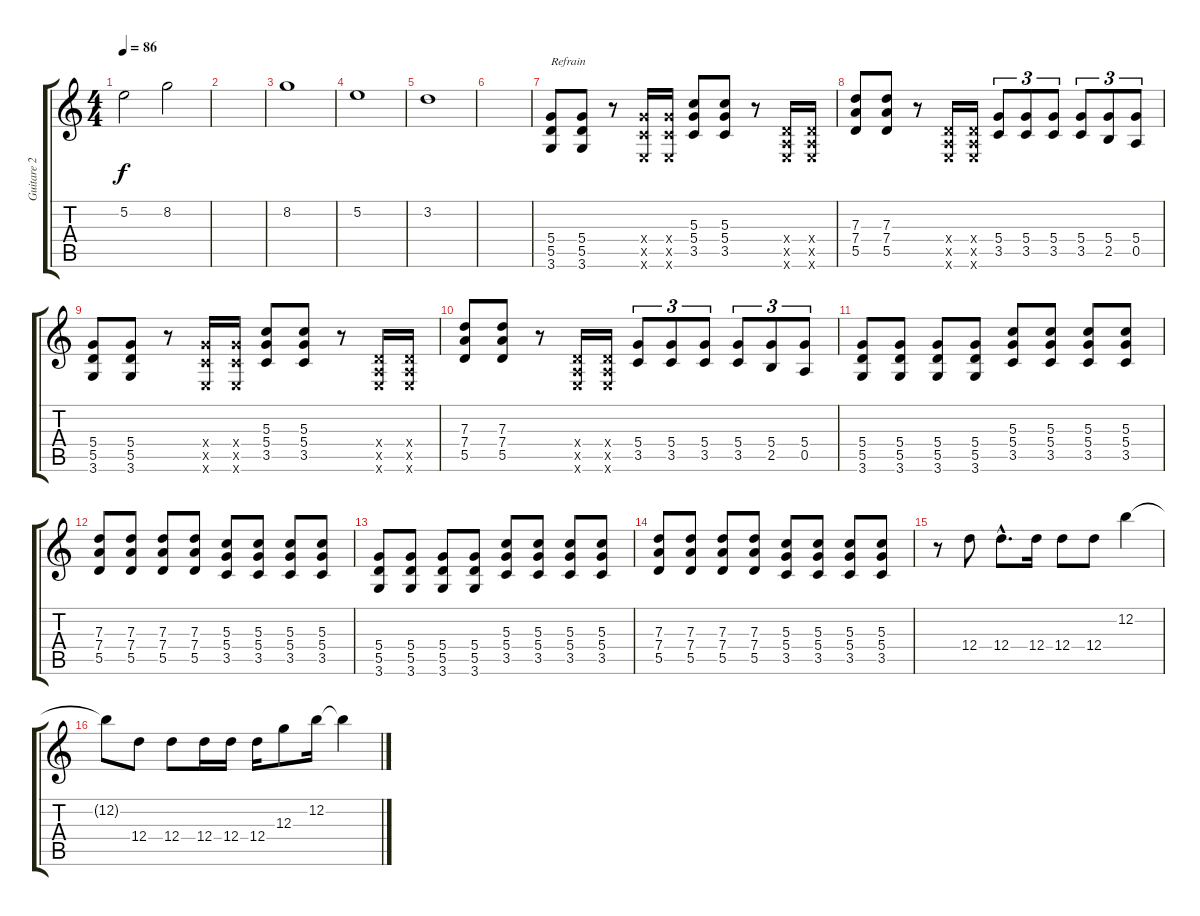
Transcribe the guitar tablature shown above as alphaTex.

\track ("Guitare 2" "Guitare 2") {instrument acousticguitarsteel}
\staff {score tabs}
\tuning (E4 B3 G3 D3 A2 E2) {hide}
\ts (4 4)
\tempo 86
\clef g2
\ks c
5.2.2{dy f} 8.2.2 |
|
8.2.1 |
5.2.1 |
3.2.1 |
|
(5.4 5.5 3.6).8{txt "Refrain" volume 14 instrument distortionguitar} (5.4 5.5 3.6).8 r.8 (5.4{x} 3.5{x} 0.6{x}).16 (5.4{x} 3.5{x} 0.6{x}).16 (5.3 5.4 3.5).8 (5.3 5.4 3.5).8 r.8 (0.4{x} 0.5{x} 0.6{x}).16 (0.4{x} 0.5{x} 0.6{x}).16 |
(7.3 7.4 5.5).8{volume 14 instrument distortionguitar} (7.3 7.4 5.5).8 r.8 (0.4{x} 0.5{x} 0.6{x}).16 (0.4{x} 0.5{x} 0.6{x}).16 (5.4 3.5).8{tu (3 2)} (5.4 3.5).8{tu (3 2)} (5.4 3.5).8{tu (3 2)} (5.4 3.5).8{tu (3 2)} (5.4 2.5).8{tu (3 2)} (5.4 0.5).8{tu (3 2)} |
(5.4 5.5 3.6).8{volume 14 instrument distortionguitar} (5.4 5.5 3.6).8 r.8 (5.4{x} 3.5{x} 0.6{x}).16 (5.4{x} 3.5{x} 0.6{x}).16 (5.3 5.4 3.5).8 (5.3 5.4 3.5).8 r.8 (0.4{x} 0.5{x} 0.6{x}).16 (0.4{x} 0.5{x} 0.6{x}).16 |
(7.3 7.4 5.5).8{volume 14 instrument distortionguitar} (7.3 7.4 5.5).8 r.8 (0.4{x} 0.5{x} 0.6{x}).16 (0.4{x} 0.5{x} 0.6{x}).16 (5.4 3.5).8{tu (3 2)} (5.4 3.5).8{tu (3 2)} (5.4 3.5).8{tu (3 2)} (5.4 3.5).8{tu (3 2)} (5.4 2.5).8{tu (3 2)} (5.4 0.5).8{tu (3 2)} |
(5.4 5.5 3.6).8{instrument distortionguitar} (5.4 5.5 3.6).8 (5.4 5.5 3.6).8 (5.4 5.5 3.6).8 (5.3 5.4 3.5).8 (5.3 5.4 3.5).8 (5.3 5.4 3.5).8 (5.3 5.4 3.5).8 |
(7.3 7.4 5.5).8{instrument distortionguitar} (7.3 7.4 5.5).8 (7.3 7.4 5.5).8 (7.3 7.4 5.5).8 (5.3 5.4 3.5).8 (5.3 5.4 3.5).8 (5.3 5.4 3.5).8 (5.3 5.4 3.5).8 |
(5.4 5.5 3.6).8{instrument distortionguitar} (5.4 5.5 3.6).8 (5.4 5.5 3.6).8 (5.4 5.5 3.6).8 (5.3 5.4 3.5).8 (5.3 5.4 3.5).8 (5.3 5.4 3.5).8 (5.3 5.4 3.5).8 |
(7.3 7.4 5.5).8{instrument distortionguitar} (7.3 7.4 5.5).8 (7.3 7.4 5.5).8 (7.3 7.4 5.5).8 (5.3 5.4 3.5).8 (5.3 5.4 3.5).8 (5.3 5.4 3.5).8 (5.3 5.4 3.5).8 |
r.8{volume 16 instrument overdrivenguitar} 12.4.8 12.4{hac}.8{d} 12.4.16 12.4.8 12.4.8 12.2.4 |
12.2{t}.8{volume 16 instrument overdrivenguitar} 12.4.8 12.4.8 12.4.16 12.4.16 12.4.16 12.3.8 12.2.16 12.2{t}.4
